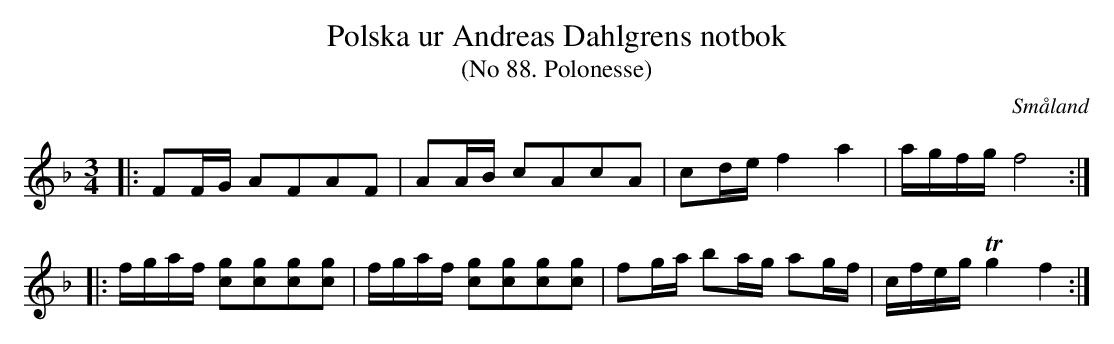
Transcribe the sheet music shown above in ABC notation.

X:1
T:Polska ur Andreas Dahlgrens notbok
T:(No 88. Polonesse)
O:Småland
K:F
M:3/4
L:8
|: FF/2G/2 AFAF | AA/2B/2 cAcA | cd/2e/2 f2 a2 | a/2g/2f/2g/2 f4 :|
|: f/2g/2a/2f/2 [cg][cg][cg][cg] | f/2g/2a/2f/2 [cg][cg][cg][cg] | fg/2a/2 ba/2g/2 ag/2f/2| c/2f/2e/2g/2 Tg2 f2 :|
